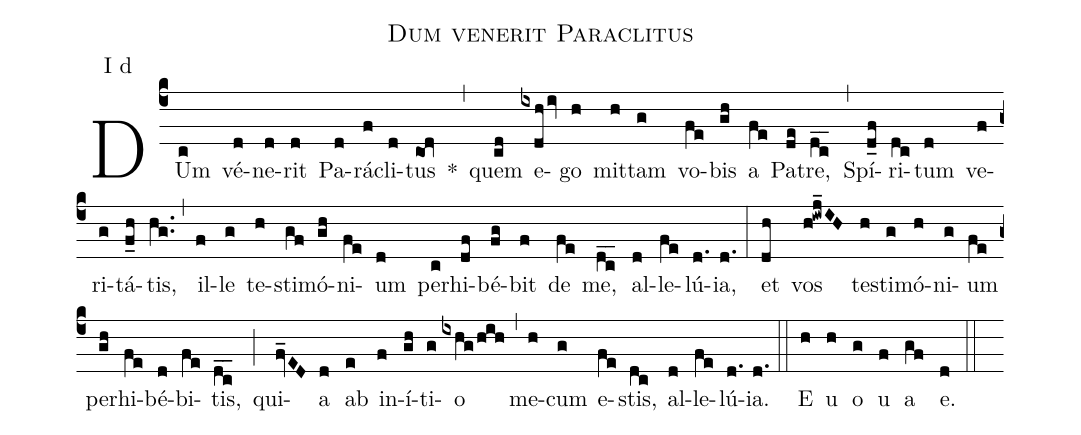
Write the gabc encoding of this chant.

name: Dum venerit Paraclitus;
annotation: I d;
mode: 1;
%%
(c4)
DUm(c) vé(d)ne(d)rit(d) Pa(d)rá(f)cli(d)tus(cOd) *(,)
quem(cd) e(ixdh/iv)go(h) mit(h)tam(g) vo(fe)bis(gh) a(fe) Pa(de)tre,(dc__) (,)
Spí(d_f)ri(dc)tum(d) ve(f)ri(g)tá(f_h)tis,(hg..) (,)
il(f)le(g) te(h)sti(gf)mó(gh)ni(fe)um(d) per(c)hi(df)bé(fg)bit(f) de(fe) me,(dc__) al(d)le(fe)lú(d.)ia,(d.) (:)
et(dh) vos(h!iwj_IH) te(h)sti(g)mó(h)ni(g)um(fe) per(gh)hi(fe)bé(d)bi(fe)tis,(dc__) (;)
qui(fv_ED)a(d) ab(e) in(f)í(gh)ti(g)o(ixhg/hih) (,)
me(h)cum(g) e(fe)stis,(dc) al(d)le(fe)lú(d.)ia.(d.) (::)
E(h) u(h) o(g) u(f) a(gf) e.(d) (::)
